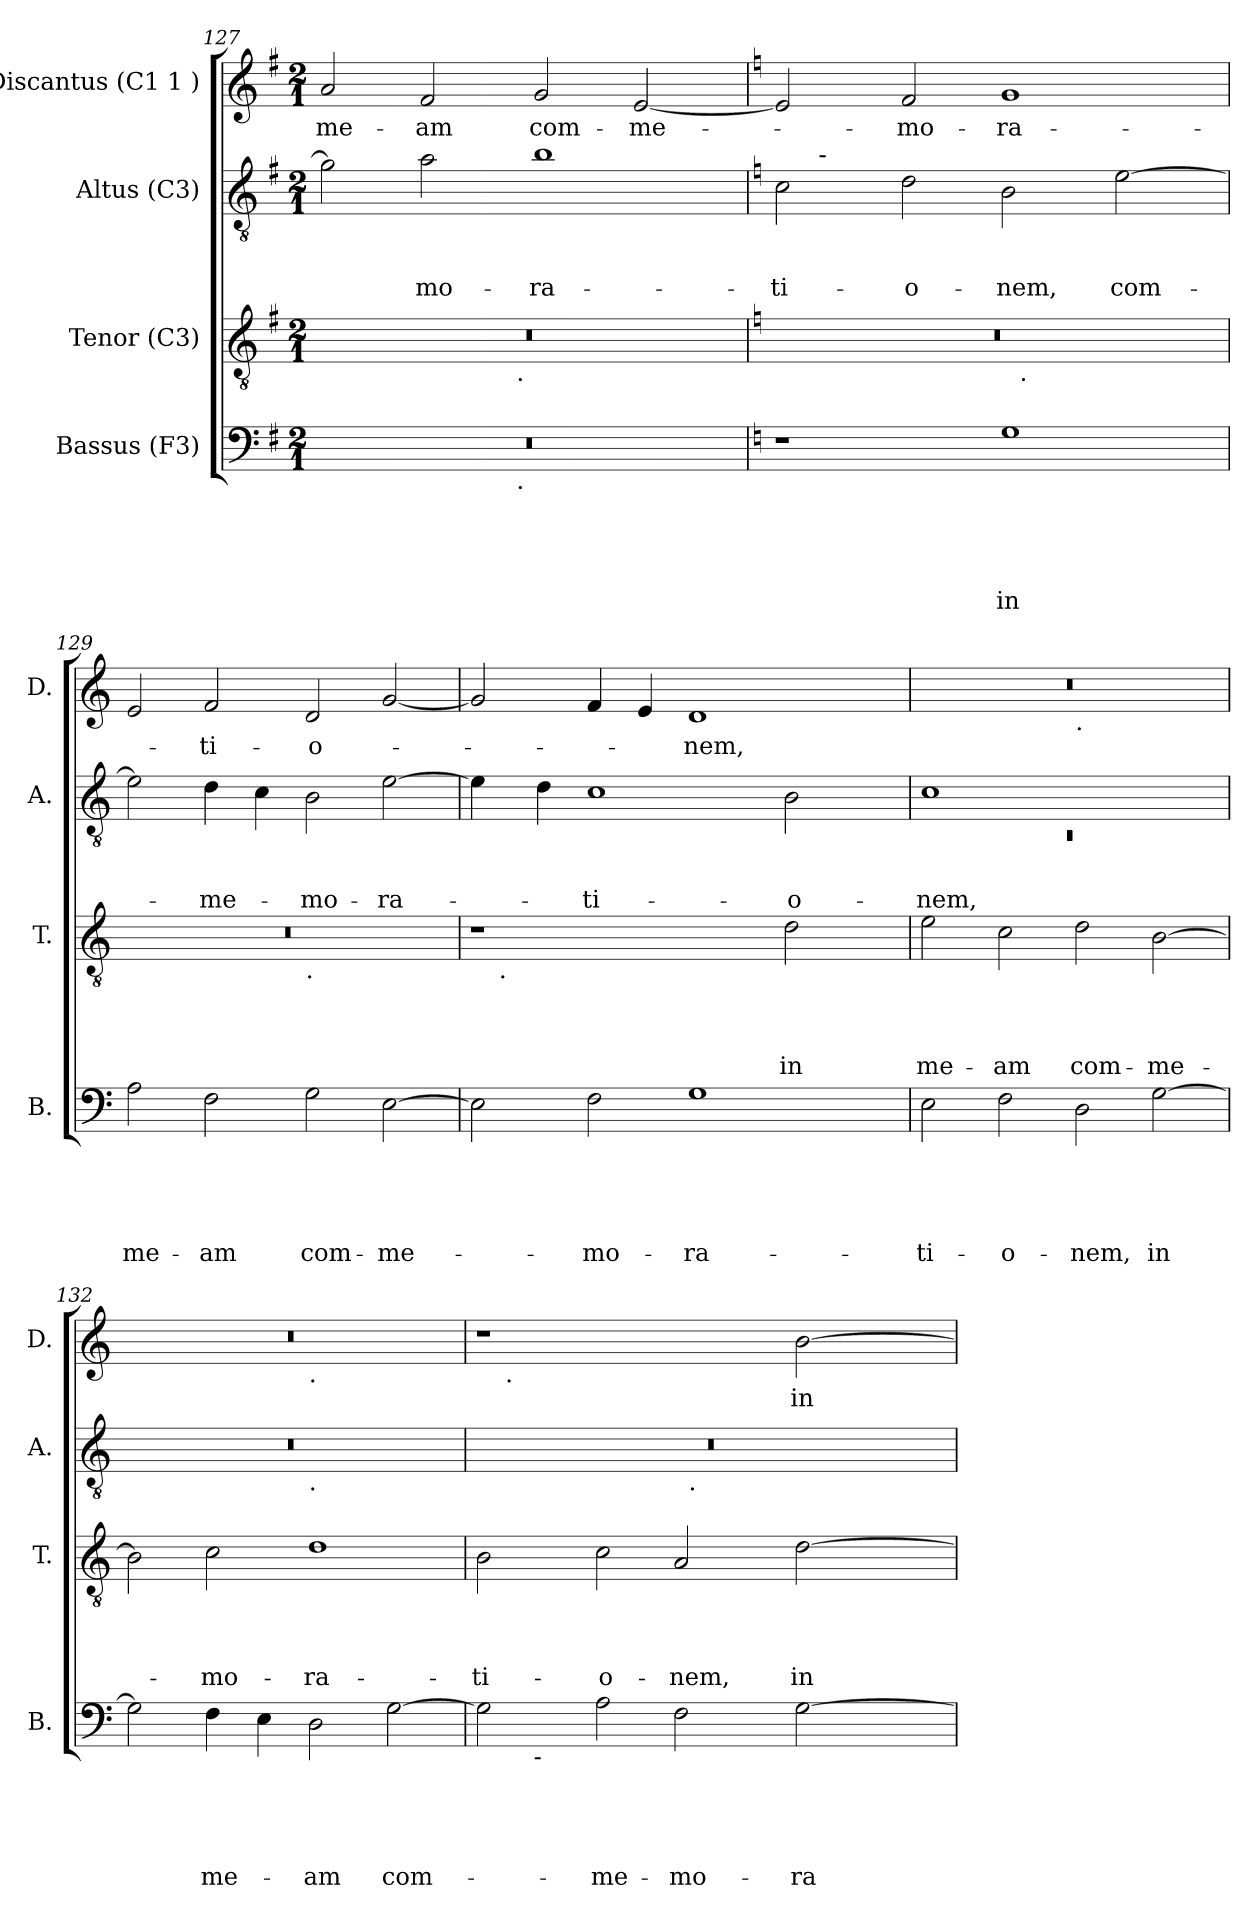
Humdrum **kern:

**kern	**text	**text	**text	**text	**text	**kern	**text	**text	**text	**text	**kern	**text	**text	**text	**kern	**text
*part4	*part4	*part4	*part4	*part4	*part4	*part3	*part3	*part3	*part3	*part3	*part2	*part2	*part2	*part2	*part1	*part1
*staff4	*staff4	*staff4	*staff4	*staff4	*staff4	*staff3	*staff3	*staff3	*staff3	*staff3	*staff2	*staff2	*staff2	*staff2	*staff1	*staff1
*I"Bassus (F3)	*	*	*	*	*	*I"Tenor (C3)	*	*	*	*	*I"Altus (C3)	*	*	*	*I"Discantus (C1 1 )	*
*I'B.	*	*	*	*	*	*I'T.	*	*	*	*	*I'A.	*	*	*	*I'D.	*
*clefF4	*	*	*	*	*	*clefGv2	*	*	*	*	*clefGv2	*	*	*	*clefG2	*
*k[f#]	*	*	*	*	*	*k[f#]	*	*	*	*	*k[f#]	*	*	*	*k[f#]	*
*G:	*	*	*	*	*	*G:	*	*	*	*	*G:	*	*	*	*G:	*
*M2/1	*	*	*	*	*	*M2/1	*	*	*	*	*M2/1	*	*	*	*M2/1	*
=127	=127	=127	=127	=127	=127	=127	=127	=127	=127	=127	=127	=127	=127	=127	=127	=127
!	!	!	!	!	!	!	!	!	!	!	!	!	!	!	!	!LO:LY:b
*^	*	*	*	*	*	*^	*	*	*	*	*	*	*	*	*	*
0r	2ryy	.	.	.	.	.	0r	2ryy	.	.	.	.	2g\]	.	.	.	2a/	me-
!	!	!	!	!	!	!	!	!	!	!	!	!	!	!	!	!LO:LY:b	!	!LO:LY:b
.	4...ryy	.	.	.	.	.	.	4...ryy	.	.	.	.	2a\	.	.	-mo-	2f#/	-am
!	!	!	!	!	!	!	!	!LO:TX:b:t=.	!	!	!	!	!	!	!	!	!	!
!	!LO:TX:b:t=.	!	!	!	!	!	!	!	!	!	!	!	!	!	!	!	!	!
.	1ryy	.	.	.	.	.	.	1ryy	.	.	.	.	.	.	.	.	.	.
!	!	!	!	!	!	!	!	!	!	!	!	!	!	!	!	!LO:LY:b	!	!LO:LY:b
.	.	.	.	.	.	.	.	.	.	.	.	.	1b	.	.	-ra-	2g/	com-
!	!	!	!	!	!	!	!	!	!	!	!	!	!	!	!	!	!	!LO:LY:b
.	.	.	.	.	.	.	.	.	.	.	.	.	.	.	.	.	[<2e/	-me-
.	32ryy	.	.	.	.	.	.	32ryy	.	.	.	.	.	.	.	.	.	.
*v	*v	*	*	*	*	*	*	*	*	*	*	*	*	*	*	*	*	*
!!LO:LB:g=z
=128	=128	=128	=128	=128	=128	=128	=128	=128	=128	=128	=128	=128	=128	=128	=128	=128	=128
*k[]	*	*	*	*	*	*k[]	*	*	*	*	*	*k[]	*	*	*	*k[]	*
*C:	*	*	*	*	*	*C:	*	*	*	*	*	*C:	*	*	*	*C:	*
*^	*	*	*	*	*	*	*	*	*	*	*	*	*	*	*	*	*
!	!	!	!	!	!	!	!	!	!	!	!	!	!	!	!	!LO:LY:b	!	!
*v	*v	*	*	*	*	*	*	*	*	*	*	*	*^	*	*	*	*	*
1r	.	.	.	.	.	0r	1ryy	.	.	.	.	2c\	8ryy	.	.	-ti-	2e/]	.
!	!	!	!	!	!	!	!	!	!	!	!	!	!LO:TX:a:t=-	!	!	!	!	!
.	.	.	.	.	.	.	.	.	.	.	.	.	1...ryy	.	.	.	.	.
!	!	!	!	!	!	!	!	!	!	!	!	!	!	!	!	!LO:LY:b	!	!LO:LY:b
.	.	.	.	.	.	.	.	.	.	.	.	2d\	.	.	.	-o-	2f/	-mo-
!	!	!	!	!	!LO:LY:b	!	!	!	!	!	!	!	!	!	!	!LO:LY:b	!	!LO:LY:b
1G	.	.	.	.	in	.	32ryy	.	.	.	.	2B\	.	.	.	-nem,	1g	-ra-
!	!	!	!	!	!	!	!LO:TX:b:t=.	!	!	!	!	!	!	!	!	!	!	!
.	.	.	.	.	.	.	2ryy	.	.	.	.	.	.	.	.	.	.	.
!	!	!	!	!	!	!	!	!	!	!	!	!	!	!	!	!LO:LY:b	!	!
.	.	.	.	.	.	.	.	.	.	.	.	[>2e\	.	.	.	com-	.	.
.	.	.	.	.	.	.	4...ryy	.	.	.	.	.	.	.	.	.	.	.
=129	=129	=129	=129	=129	=129	=129	=129	=129	=129	=129	=129	=129	=129	=129	=129	=129	=129	=129
!	!	!	!	!	!LO:LY:b	!	!	!	!	!	!	!	!	!	!	!	!	!
*	*	*	*	*	*	*	*	*	*	*	*	*v	*v	*	*	*	*	*
2A\	.	.	.	.	me-	0r	1ryy	.	.	.	.	2e\]	.	.	.	2e/	.
!	!	!	!	!	!LO:LY:b	!	!	!	!	!	!	!	!	!	!LO:LY:b	!	!LO:LY:b
2F\	.	.	.	.	-am	.	.	.	.	.	.	4d\	.	.	-me-	2f/	-ti-
.	.	.	.	.	.	.	.	.	.	.	.	4c\	.	.	.	.	.
!	!	!	!	!	!	!	!LO:TX:b:t=.	!	!	!	!	!	!	!	!	!	!
!	!	!	!	!	!LO:LY:b	!	!	!	!	!	!	!	!	!	!LO:LY:b	!	!LO:LY:b
2G\	.	.	.	.	com-	.	1ryy	.	.	.	.	2B\	.	.	-mo-	2d/	-o-
!	!	!	!	!	!LO:LY:b	!	!	!	!	!	!	!	!	!	!LO:LY:b	!	!
[>2E\	.	.	.	.	-me-	.	.	.	.	.	.	[>2e\	.	.	-ra-	[<2g/	.
=130	=130	=130	=130	=130	=130	=130	=130	=130	=130	=130	=130	=130	=130	=130	=130	=130	=130
2E\]	.	.	.	.	.	1r	16.ryy	.	.	.	.	4e\]	.	.	.	2g/]	.
!	!	!	!	!	!	!	!LO:TX:b:t=.	!	!	!	!	!	!	!	!	!	!
.	.	.	.	.	.	.	1ryy	.	.	.	.	.	.	.	.	.	.
.	.	.	.	.	.	.	.	.	.	.	.	4d\	.	.	.	.	.
!	!	!	!	!	!LO:LY:b	!	!	!	!	!	!	!	!	!	!LO:LY:b	!	!
2F\	.	.	.	.	-mo-	.	.	.	.	.	.	1c	.	.	-ti-	4f/	.
.	.	.	.	.	.	.	.	.	.	.	.	.	.	.	.	4e/	.
!	!	!	!	!	!LO:LY:b	!	!	!	!	!	!	!	!	!	!	!	!LO:LY:b
1G	.	.	.	.	-ra-	2ryy	.	.	.	.	.	.	.	.	.	1d	-nem,
.	.	.	.	.	.	.	2ryy	.	.	.	.	.	.	.	.	.	.
!	!	!	!	!	!	!	!	!	!	!	!LO:LY:b	!	!	!	!LO:LY:b	!	!
.	.	.	.	.	.	2d\	.	.	.	.	in	2B\	.	.	-o-	.	.
.	.	.	.	.	.	.	4ryy	.	.	.	.	.	.	.	.	.	.
.	.	.	.	.	.	.	8ryy	.	.	.	.	.	.	.	.	.	.
.	.	.	.	.	.	.	32ryy	.	.	.	.	.	.	.	.	.	.
=131	=131	=131	=131	=131	=131	=131	=131	=131	=131	=131	=131	=131	=131	=131	=131	=131	=131
*	*	*	*	*	*	*	*	*	*	*	*	*^	*	*	*	*	*
!	!	!	!	!	!LO:LY:b	!	!	!	!	!	!LO:LY:b	!	!LO:N:vis=1	!	!	!LO:LY:b	!	!
*	*	*	*	*	*	*v	*v	*	*	*	*	*	*	*	*	*	*^	*
2E\	.	.	.	.	-ti-	2e\	.	.	.	me-	1c	0rC	.	.	-nem,	0r	1ryy	.
!	!	!	!	!	!LO:LY:b	!	!	!	!	!LO:LY:b	!	!	!	!	!	!	!	!
2F\	.	.	.	.	-o-	2c\	.	.	.	-am	.	.	.	.	.	.	.	.
!	!	!	!	!	!	!	!	!	!	!	!	!	!	!	!	!	!LO:TX:b:t=.	!
!	!	!	!	!	!LO:LY:b	!	!	!	!	!LO:LY:b	!	!	!	!	!	!	!	!
2D\	.	.	.	.	-nem,	2d\	.	.	.	com-	1ryy	.	.	.	.	.	1ryy	.
!	!	!	!	!	!LO:LY:b	!	!	!	!	!LO:LY:b	!	!	!	!	!	!	!	!
[>2G\	.	.	.	.	in	[>2B\	.	.	.	-me-	.	.	.	.	.	.	.	.
=132	=132	=132	=132	=132	=132	=132	=132	=132	=132	=132	=132	=132	=132	=132	=132	=132	=132	=132
2G\]	.	.	.	.	.	2B\]	.	.	.	.	0r	1ryy	.	.	.	0r	1ryy	.
!	!	!	!	!	!LO:LY:b	!	!	!	!	!LO:LY:b	!	!	!	!	!	!	!	!
4F\	.	.	.	.	me-	2c\	.	.	.	-mo-	.	.	.	.	.	.	.	.
4E\	.	.	.	.	.	.	.	.	.	.	.	.	.	.	.	.	.	.
!	!	!	!	!	!	!	!	!	!	!	!	!	!	!	!	!	!LO:TX:b:t=.	!
!	!	!	!	!	!	!	!	!	!	!	!	!LO:TX:b:t=.	!	!	!	!	!	!
!	!	!	!	!	!LO:LY:b	!	!	!	!	!LO:LY:b	!	!	!	!	!	!	!	!
2D\	.	.	.	.	-am	1d	.	.	.	-ra-	.	1ryy	.	.	.	.	1ryy	.
!	!	!	!	!	!LO:LY:b	!	!	!	!	!	!	!	!	!	!	!	!	!
[<2G\	.	.	.	.	com-	.	.	.	.	.	.	.	.	.	.	.	.	.
!!LO:LB:g=z	!!
=133	=133	=133	=133	=133	=133	=133	=133	=133	=133	=133	=133	=133	=133	=133	=133	=133	=133	=133
!	!	!	!	!	!	!	!	!	!	!LO:LY:b	!	!	!	!	!	!	!	!
*^	*	*	*	*	*	*	*	*	*	*	*	*	*	*	*	*	*	*
2G\]	8ryy	.	.	.	.	.	2B\	.	.	.	-ti-	0r	1ryy	.	.	.	1r	16.ryy	.
!	!	!	!	!	!	!	!	!	!	!	!	!	!	!	!	!	!	!LO:TX:b:t=.	!
.	.	.	.	.	.	.	.	.	.	.	.	.	.	.	.	.	.	1ryy	.
.	32ryy	.	.	.	.	.	.	.	.	.	.	.	.	.	.	.	.	.	.
!	!LO:TX:b:t=-	!	!	!	!	!	!	!	!	!	!	!	!	!	!	!	!	!	!
.	1ryy	.	.	.	.	.	.	.	.	.	.	.	.	.	.	.	.	.	.
!	!	!	!	!	!	!LO:LY:b	!	!	!	!	!LO:LY:b	!	!	!	!	!	!	!	!
2A\	.	.	.	.	.	-me-	2c\	.	.	.	-o-	.	.	.	.	.	.	.	.
!	!	!	!	!	!	!LO:LY:b	!	!	!	!	!LO:LY:b	!	!	!	!	!	!	!	!
2F\	.	.	.	.	.	-mo-	2A/	.	.	.	-nem,	.	32ryy	.	.	.	2ryy	.	.
!	!	!	!	!	!	!	!	!	!	!	!	!	!LO:TX:b:t=.	!	!	!	!	!	!
.	.	.	.	.	.	.	.	.	.	.	.	.	2ryy	.	.	.	.	.	.
.	.	.	.	.	.	.	.	.	.	.	.	.	.	.	.	.	.	2ryy	.
.	2ryy	.	.	.	.	.	.	.	.	.	.	.	.	.	.	.	.	.	.
!	!	!	!	!	!	!LO:LY:b	!	!	!	!	!LO:LY:b	!	!	!	!	!	!	!	!LO:LY:b
[>2G\	.	.	.	.	.	-ra-	[>2d\	.	.	.	in	.	.	.	.	.	[>2b\	.	in
.	.	.	.	.	.	.	.	.	.	.	.	.	4...ryy	.	.	.	.	.	.
.	.	.	.	.	.	.	.	.	.	.	.	.	.	.	.	.	.	4ryy	.
.	4ryy	.	.	.	.	.	.	.	.	.	.	.	.	.	.	.	.	.	.
.	.	.	.	.	.	.	.	.	.	.	.	.	.	.	.	.	.	8ryy	.
.	16.ryy	.	.	.	.	.	.	.	.	.	.	.	.	.	.	.	.	.	.
.	.	.	.	.	.	.	.	.	.	.	.	.	.	.	.	.	.	32ryy	.
*	*	*	*	*	*	*	*	*	*	*	*	*v	*v	*	*	*	*	*	*
*v	*v	*	*	*	*	*	*	*	*	*	*	*	*	*	*	*v	*v	*
=	=	=	=	=	=	=	=	=	=	=	=	=	=	=	=	=
*-	*-	*-	*-	*-	*-	*-	*-	*-	*-	*-	*-	*-	*-	*-	*-	*-
